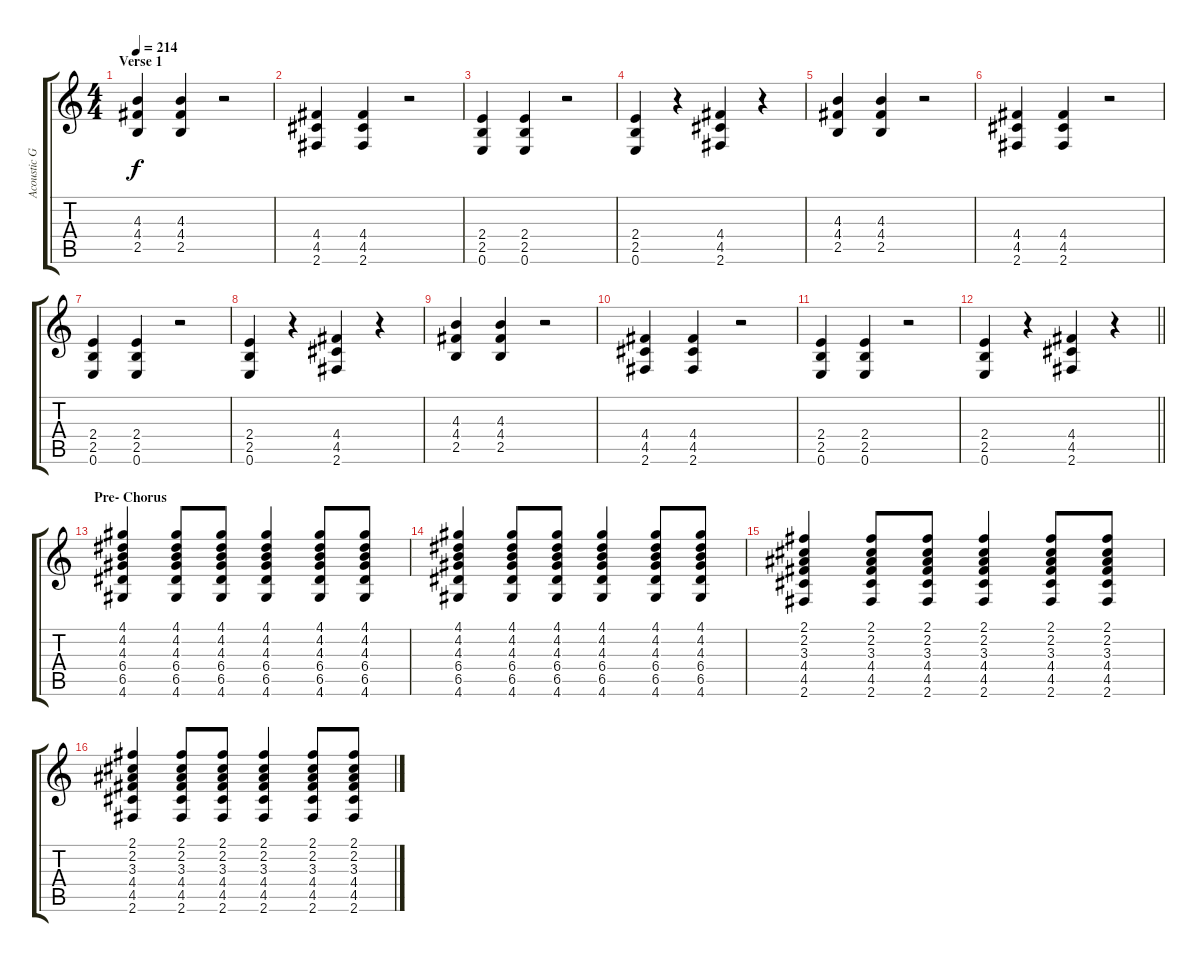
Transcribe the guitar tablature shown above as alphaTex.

\track ("Acoustic Guitar" "Acoustic G") {instrument acousticguitarsteel}
\staff {score tabs}
\tuning (E4 B3 G3 D3 A2 E2) {hide}
\ts (4 4)
\section ("" "Verse 1")
\tempo 214
\clef g2
\ks c
(4.3 4.4 2.5).4{dy f} (4.3 4.4 2.5).4 r.2 |
(4.4 4.5 2.6).4 (4.4 4.5 2.6).4 r.2 |
(2.4 2.5 0.6).4 (2.4 2.5 0.6).4 r.2 |
(2.4 2.5 0.6).4 r.4 (4.4 4.5 2.6).4 r.4 |
(4.3 4.4 2.5).4 (4.3 4.4 2.5).4 r.2 |
(4.4 4.5 2.6).4 (4.4 4.5 2.6).4 r.2 |
(2.4 2.5 0.6).4 (2.4 2.5 0.6).4 r.2 |
(2.4 2.5 0.6).4 r.4 (4.4 4.5 2.6).4 r.4 |
(4.3 4.4 2.5).4 (4.3 4.4 2.5).4 r.2 |
(4.4 4.5 2.6).4 (4.4 4.5 2.6).4 r.2 |
(2.4 2.5 0.6).4 (2.4 2.5 0.6).4 r.2 |
\barLineRight lightlight
(2.4 2.5 0.6).4 r.4 (4.4 4.5 2.6).4 r.4 |
\section ("" "Pre- Chorus")
(4.1 4.2 4.3 6.4 6.5 4.6).4 (4.1 4.2 4.3 6.4 6.5 4.6).8 (4.1 4.2 4.3 6.4 6.5 4.6).8 (4.1 4.2 4.3 6.4 6.5 4.6).4 (4.1 4.2 4.3 6.4 6.5 4.6).8 (4.1 4.2 4.3 6.4 6.5 4.6).8 |
(4.1 4.2 4.3 6.4 6.5 4.6).4 (4.1 4.2 4.3 6.4 6.5 4.6).8 (4.1 4.2 4.3 6.4 6.5 4.6).8 (4.1 4.2 4.3 6.4 6.5 4.6).4 (4.1 4.2 4.3 6.4 6.5 4.6).8 (4.1 4.2 4.3 6.4 6.5 4.6).8 |
(2.1 2.2 3.3 4.4 4.5 2.6).4 (2.1 2.2 3.3 4.4 4.5 2.6).8 (2.1 2.2 3.3 4.4 4.5 2.6).8 (2.1 2.2 3.3 4.4 4.5 2.6).4 (2.1 2.2 3.3 4.4 4.5 2.6).8 (2.1 2.2 3.3 4.4 4.5 2.6).8 |
(2.1 2.2 3.3 4.4 4.5 2.6).4 (2.1 2.2 3.3 4.4 4.5 2.6).8 (2.1 2.2 3.3 4.4 4.5 2.6).8 (2.1 2.2 3.3 4.4 4.5 2.6).4 (2.1 2.2 3.3 4.4 4.5 2.6).8 (2.1 2.2 3.3 4.4 4.5 2.6).8
